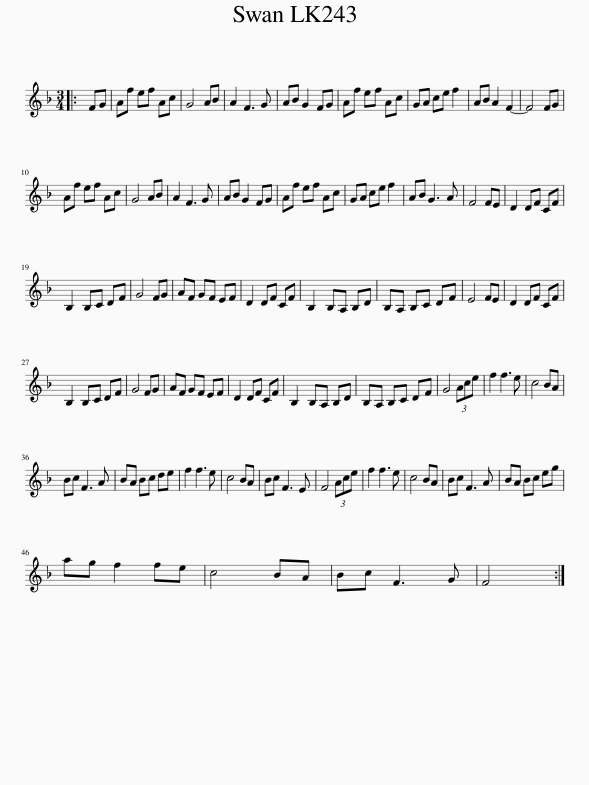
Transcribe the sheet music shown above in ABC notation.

X:1
L:1/8
M:3/4
I:linebreak $
K:F
V:1 treble
V:1
|: FG | Af ef Ac | G4 AB | A2 F3 G | AB G2 FG | %5
 Af ef Ac | GA ce f2 | AB A2 F2- | F4 FG |$ Af ef Ac | %10
 G4 AB | A2 F3 G | AB G2 FG | Af ef Ac | GA ce f2 | %15
 AB G3 A | F4 FE | D2 DF CF |$ B,2 B,C DF | G4 FG | %20
 AF GF EF | D2 DF CF | B,2 B,A, B,D | B,A, B,C DF | E4 FE | %25
 D2 DF CF |$ B,2 B,C DF | G4 FG | AF GF EF | D2 DF CF | %30
 B,2 B,A, B,D | B,A, B,C DF | G4 (3Ace | f2 f3 e | c4 BA |$ %35
 Bc F3 A | BA Bc de | f2 f3 e | c4 BA | Bc F3 E | %40
 F4 (3Ace | f2 f3 e | c4 BA | Bc F3 A | BA Bc eg |$ %45
 ag f2 fe | c4 BA | Bc F3 G | F4 :| %49
